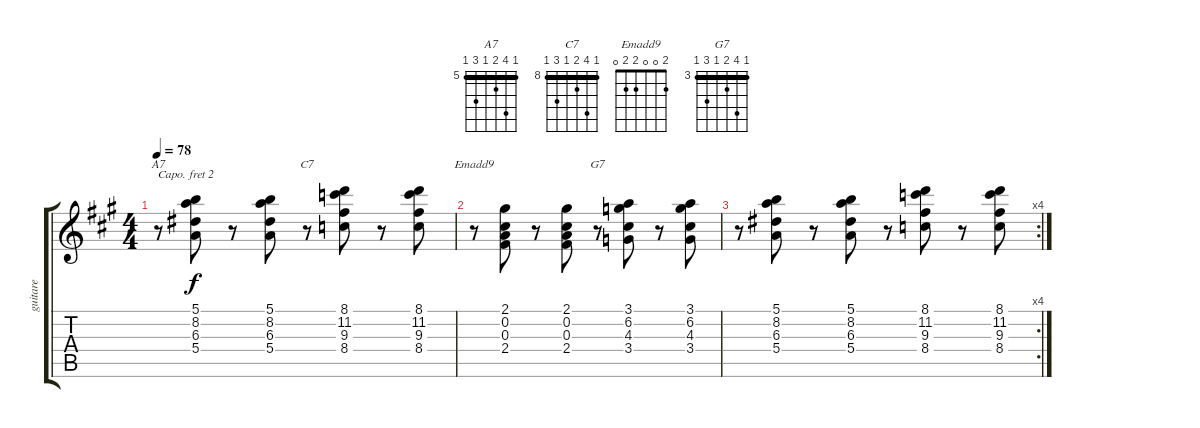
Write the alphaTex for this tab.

\track ("guitare" "guitare") {instrument electricguitarclean}
\staff {score tabs}
\capo 2
\tuning (E4 B3 G3 D3 A2 E2) {hide}
\chord ("A7" 5 8 6 5 7 5) {firstfret 5 barre 5}
\chord ("C7" 8 11 9 8 10 8) {firstfret 8 barre 8}
\chord ("Emadd9" 2 0 0 2 2 0)
\chord ("G7" 3 6 4 3 5 3) {firstfret 3 barre 3}
\ts (4 4)
\tempo 78
\clef g2
\ks a
r.8{ch "A7" dy f} (5.1 8.2 6.3 5.4).8 r.8 (5.1 8.2 6.3 5.4).8 r.8{ch "C7"} (8.1 11.2 9.3 8.4).8 r.8 (8.1 11.2 9.3 8.4).8 |
r.8{ch "Emadd9"} (2.1 0.2 0.3 2.4).8 r.8 (2.1 0.2 0.3 2.4).8 r.8{ch "G7"} (3.1 6.2 4.3 3.4).8 r.8 (3.1 6.2 4.3 3.4).8 |
\rc 4
r.8 (5.1 8.2 6.3 5.4).8 r.8 (5.1 8.2 6.3 5.4).8 r.8 (8.1 11.2 9.3 8.4).8 r.8 (8.1 11.2 9.3 8.4).8
